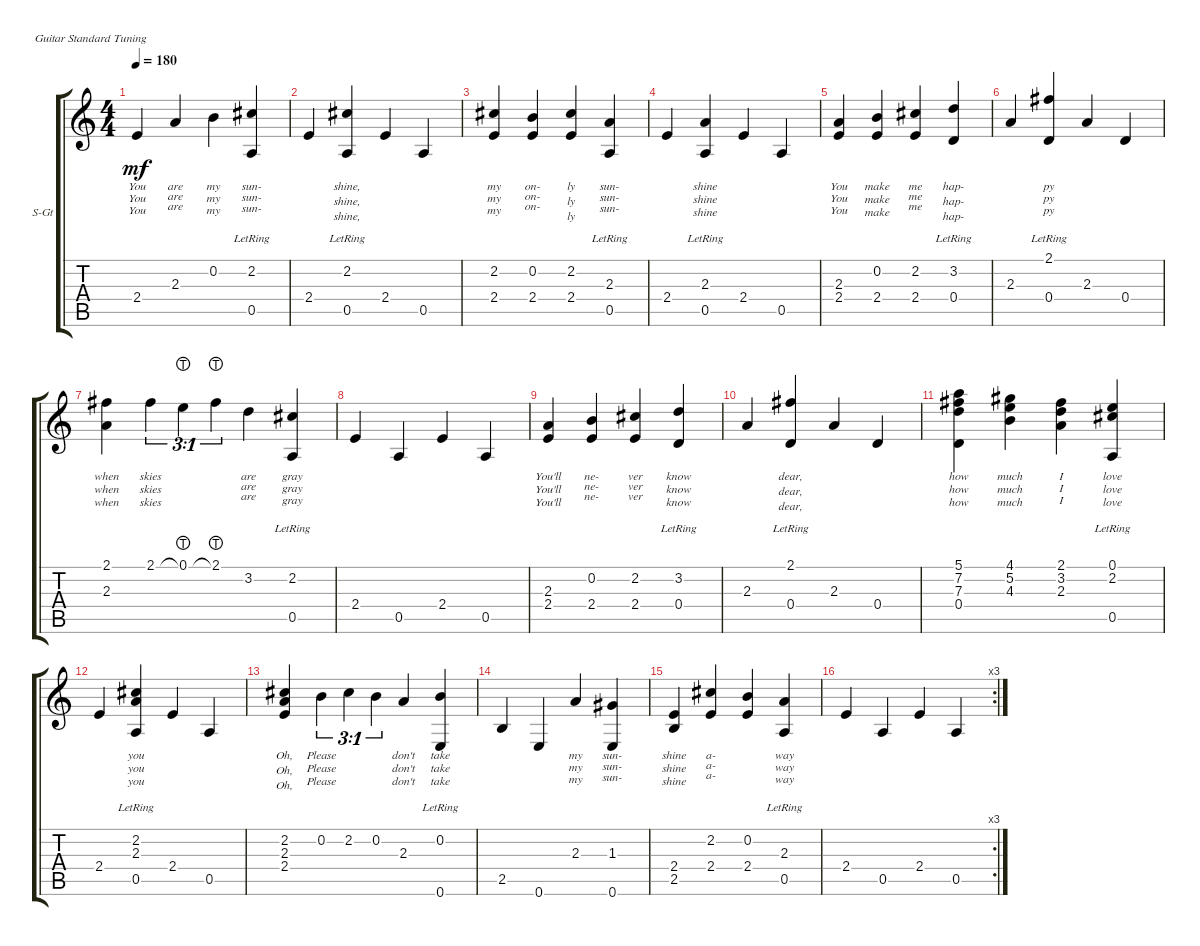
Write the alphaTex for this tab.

\defaultSystemsLayout 4
\bracketExtendMode groupsimilarinstruments
\firstSystemTrackNameOrientation horizontal
\otherSystemsTrackNameOrientation horizontal
\track ("Steel Guitar" "S-Gt") {instrument acousticguitarsteel}
\staff {score tabs}
\tuning (E4 B3 G3 D3 A2 E2)
\ts (4 4)
\tempo 180
\clef g2
\ks c
2.4.4{lyrics (0 "You") lyrics (1 "You") lyrics (2 "You") lyrics (3 "") lyrics (4 "") dy mf} 2.3.4{lyrics (0 "are") lyrics (1 "are") lyrics (2 "are") lyrics (3 "") lyrics (4 "")} 0.2.4{lyrics (0 "my") lyrics (1 "my") lyrics (2 "my") lyrics (3 "") lyrics (4 "")} (2.2{lr} 0.5).4{lyrics (0 "sun-") lyrics (1 "sun-") lyrics (2 "sun-") lyrics (3 "") lyrics (4 "")} |
2.4.4{lyrics (0 "") lyrics (1 "") lyrics (2 "") lyrics (3 "") lyrics (4 "")} (2.2{lr} 0.5).4{lyrics (0 "shine,") lyrics (1 "shine,") lyrics (2 "shine,") lyrics (3 "") lyrics (4 "")} 2.4.4{lyrics (0 "") lyrics (1 "") lyrics (2 "") lyrics (3 "") lyrics (4 "")} 0.5.4{lyrics (0 "") lyrics (1 "") lyrics (2 "") lyrics (3 "") lyrics (4 "")} |
(2.4 2.2).4{lyrics (0 "my") lyrics (1 "my") lyrics (2 "my") lyrics (3 "") lyrics (4 "")} (0.2 2.4).4{lyrics (0 "on-") lyrics (1 "on-") lyrics (2 "on-") lyrics (3 "") lyrics (4 "")} (2.4 2.2).4{lyrics (0 "ly") lyrics (1 "ly") lyrics (2 "ly") lyrics (3 "") lyrics (4 "")} (2.3{lr} 0.5).4{lyrics (0 "sun-") lyrics (1 "sun-") lyrics (2 "sun-") lyrics (3 "") lyrics (4 "")} |
2.4.4{lyrics (0 "") lyrics (1 "") lyrics (2 "") lyrics (3 "") lyrics (4 "")} (2.3{lr} 0.5).4{lyrics (0 "shine") lyrics (1 "shine") lyrics (2 "shine") lyrics (3 "") lyrics (4 "")} 2.4.4{lyrics (0 "") lyrics (1 "") lyrics (2 "") lyrics (3 "") lyrics (4 "")} 0.5.4{lyrics (0 "") lyrics (1 "") lyrics (2 "") lyrics (3 "") lyrics (4 "")} |
(2.4 2.3).4{lyrics (0 "You") lyrics (1 "You") lyrics (2 "You") lyrics (3 "") lyrics (4 "")} (2.4 0.2).4{lyrics (0 "make") lyrics (1 "make") lyrics (2 "make") lyrics (3 "") lyrics (4 "")} (2.4 2.2).4{lyrics (0 "me") lyrics (1 "me") lyrics (2 "me") lyrics (3 "") lyrics (4 "")} (0.4 3.2{lr}).4{lyrics (0 "hap-") lyrics (1 "hap-") lyrics (2 "hap-") lyrics (3 "") lyrics (4 "")} |
2.3.4{lyrics (0 "") lyrics (1 "") lyrics (2 "") lyrics (3 "") lyrics (4 "")} (2.1{lr} 0.4).4{lyrics (0 "py") lyrics (1 "py") lyrics (2 "py") lyrics (3 "") lyrics (4 "")} 2.3.4{lyrics (0 "") lyrics (1 "") lyrics (2 "") lyrics (3 "") lyrics (4 "")} 0.4.4{lyrics (0 "") lyrics (1 "") lyrics (2 "") lyrics (3 "") lyrics (4 "")} |
(2.3 2.1).4{lyrics (0 "when") lyrics (1 "when") lyrics (2 "when") lyrics (3 "") lyrics (4 "")} 2.1.4{tu (3 1) lyrics (0 "skies") lyrics (1 "skies") lyrics (2 "skies") lyrics (3 "") lyrics (4 "")} 0.1{lht}.4{tu (3 1) lyrics (0 "") lyrics (1 "") lyrics (2 "") lyrics (3 "") lyrics (4 "")} 2.1{lht}.4{tu (3 1) lyrics (0 "") lyrics (1 "") lyrics (2 "") lyrics (3 "") lyrics (4 "")} 3.2.4{lyrics (0 "are") lyrics (1 "are") lyrics (2 "are") lyrics (3 "") lyrics (4 "")} (2.2{lr} 0.5).4{lyrics (0 "gray") lyrics (1 "gray") lyrics (2 "gray") lyrics (3 "") lyrics (4 "")} |
2.4.4{lyrics (0 "") lyrics (1 "") lyrics (2 "") lyrics (3 "") lyrics (4 "")} 0.5.4{lyrics (0 "") lyrics (1 "") lyrics (2 "") lyrics (3 "") lyrics (4 "")} 2.4.4{lyrics (0 "") lyrics (1 "") lyrics (2 "") lyrics (3 "") lyrics (4 "")} 0.5.4{lyrics (0 "") lyrics (1 "") lyrics (2 "") lyrics (3 "") lyrics (4 "")} |
(2.4 2.3).4{lyrics (0 "You'll") lyrics (1 "You'll") lyrics (2 "You'll") lyrics (3 "") lyrics (4 "")} (2.4 0.2).4{lyrics (0 "ne-") lyrics (1 "ne-") lyrics (2 "ne-") lyrics (3 "") lyrics (4 "")} (2.2 2.4).4{lyrics (0 "ver") lyrics (1 "ver") lyrics (2 "ver") lyrics (3 "") lyrics (4 "")} (0.4 3.2{lr}).4{lyrics (0 "know") lyrics (1 "know") lyrics (2 "know") lyrics (3 "") lyrics (4 "")} |
2.3.4{lyrics (0 "") lyrics (1 "") lyrics (2 "") lyrics (3 "") lyrics (4 "")} (0.4 2.1{lr}).4{lyrics (0 "dear,") lyrics (1 "dear,") lyrics (2 "dear,") lyrics (3 "") lyrics (4 "")} 2.3.4{lyrics (0 "") lyrics (1 "") lyrics (2 "") lyrics (3 "") lyrics (4 "")} 0.4.4{lyrics (0 "") lyrics (1 "") lyrics (2 "") lyrics (3 "") lyrics (4 "")} |
(7.3 5.1 0.4 7.2).4{lyrics (0 "how") lyrics (1 "how") lyrics (2 "how") lyrics (3 "") lyrics (4 "")} (4.1 5.2 4.3).4{lyrics (0 "much") lyrics (1 "much") lyrics (2 "much") lyrics (3 "") lyrics (4 "")} (3.2 2.1 2.3).4{lyrics (0 "I") lyrics (1 "I") lyrics (2 "I") lyrics (3 "") lyrics (4 "")} (2.2 0.5 0.1{lr}).4{lyrics (0 "love") lyrics (1 "love") lyrics (2 "love") lyrics (3 "") lyrics (4 "")} |
2.4.4{lyrics (0 "") lyrics (1 "") lyrics (2 "") lyrics (3 "") lyrics (4 "")} (0.5 2.3 2.2{lr}).4{lyrics (0 "you") lyrics (1 "you") lyrics (2 "you") lyrics (3 "") lyrics (4 "")} 2.4.4{lyrics (0 "") lyrics (1 "") lyrics (2 "") lyrics (3 "") lyrics (4 "")} 0.5.4{lyrics (0 "") lyrics (1 "") lyrics (2 "") lyrics (3 "") lyrics (4 "")} |
(2.3 2.4 2.2).4{lyrics (0 "Oh,") lyrics (1 "Oh,") lyrics (2 "Oh,") lyrics (3 "") lyrics (4 "")} 0.2.4{tu (3 1) lyrics (0 "Please") lyrics (1 "Please") lyrics (2 "Please") lyrics (3 "") lyrics (4 "")} 2.2.4{tu (3 1) lyrics (0 "") lyrics (1 "") lyrics (2 "") lyrics (3 "") lyrics (4 "")} 0.2.4{tu (3 1) lyrics (0 "") lyrics (1 "") lyrics (2 "") lyrics (3 "") lyrics (4 "")} 2.3.4{lyrics (0 "don't") lyrics (1 "don't") lyrics (2 "don't") lyrics (3 "") lyrics (4 "")} (0.6{lr} 0.2).4{lyrics (0 "take") lyrics (1 "take") lyrics (2 "take") lyrics (3 "") lyrics (4 "")} |
2.5.4{lyrics (0 "") lyrics (1 "") lyrics (2 "") lyrics (3 "") lyrics (4 "")} 0.6.4{lyrics (0 "") lyrics (1 "") lyrics (2 "") lyrics (3 "") lyrics (4 "")} 2.3.4{lyrics (0 "my") lyrics (1 "my") lyrics (2 "my") lyrics (3 "") lyrics (4 "")} (1.3 0.6).4{lyrics (0 "sun-") lyrics (1 "sun-") lyrics (2 "sun-") lyrics (3 "") lyrics (4 "")} |
(2.4 2.5).4{lyrics (0 "shine") lyrics (1 "shine") lyrics (2 "shine") lyrics (3 "") lyrics (4 "")} (2.4 2.2).4{lyrics (0 "a-") lyrics (1 "a-") lyrics (2 "a-") lyrics (3 "") lyrics (4 "")} (2.4 0.2).4{lyrics (0 "") lyrics (1 "") lyrics (2 "") lyrics (3 "") lyrics (4 "")} (0.5 2.3{lr}).4{lyrics (0 "way") lyrics (1 "way") lyrics (2 "way") lyrics (3 "") lyrics (4 "")} |
\rc 3
2.4.4{lyrics (0 "") lyrics (1 "") lyrics (2 "") lyrics (3 "") lyrics (4 "")} 0.5.4{lyrics (0 "") lyrics (1 "") lyrics (2 "") lyrics (3 "") lyrics (4 "")} 2.4.4{lyrics (0 "") lyrics (1 "") lyrics (2 "") lyrics (3 "") lyrics (4 "")} 0.5.4{lyrics (0 "") lyrics (1 "") lyrics (2 "") lyrics (3 "") lyrics (4 "")}
